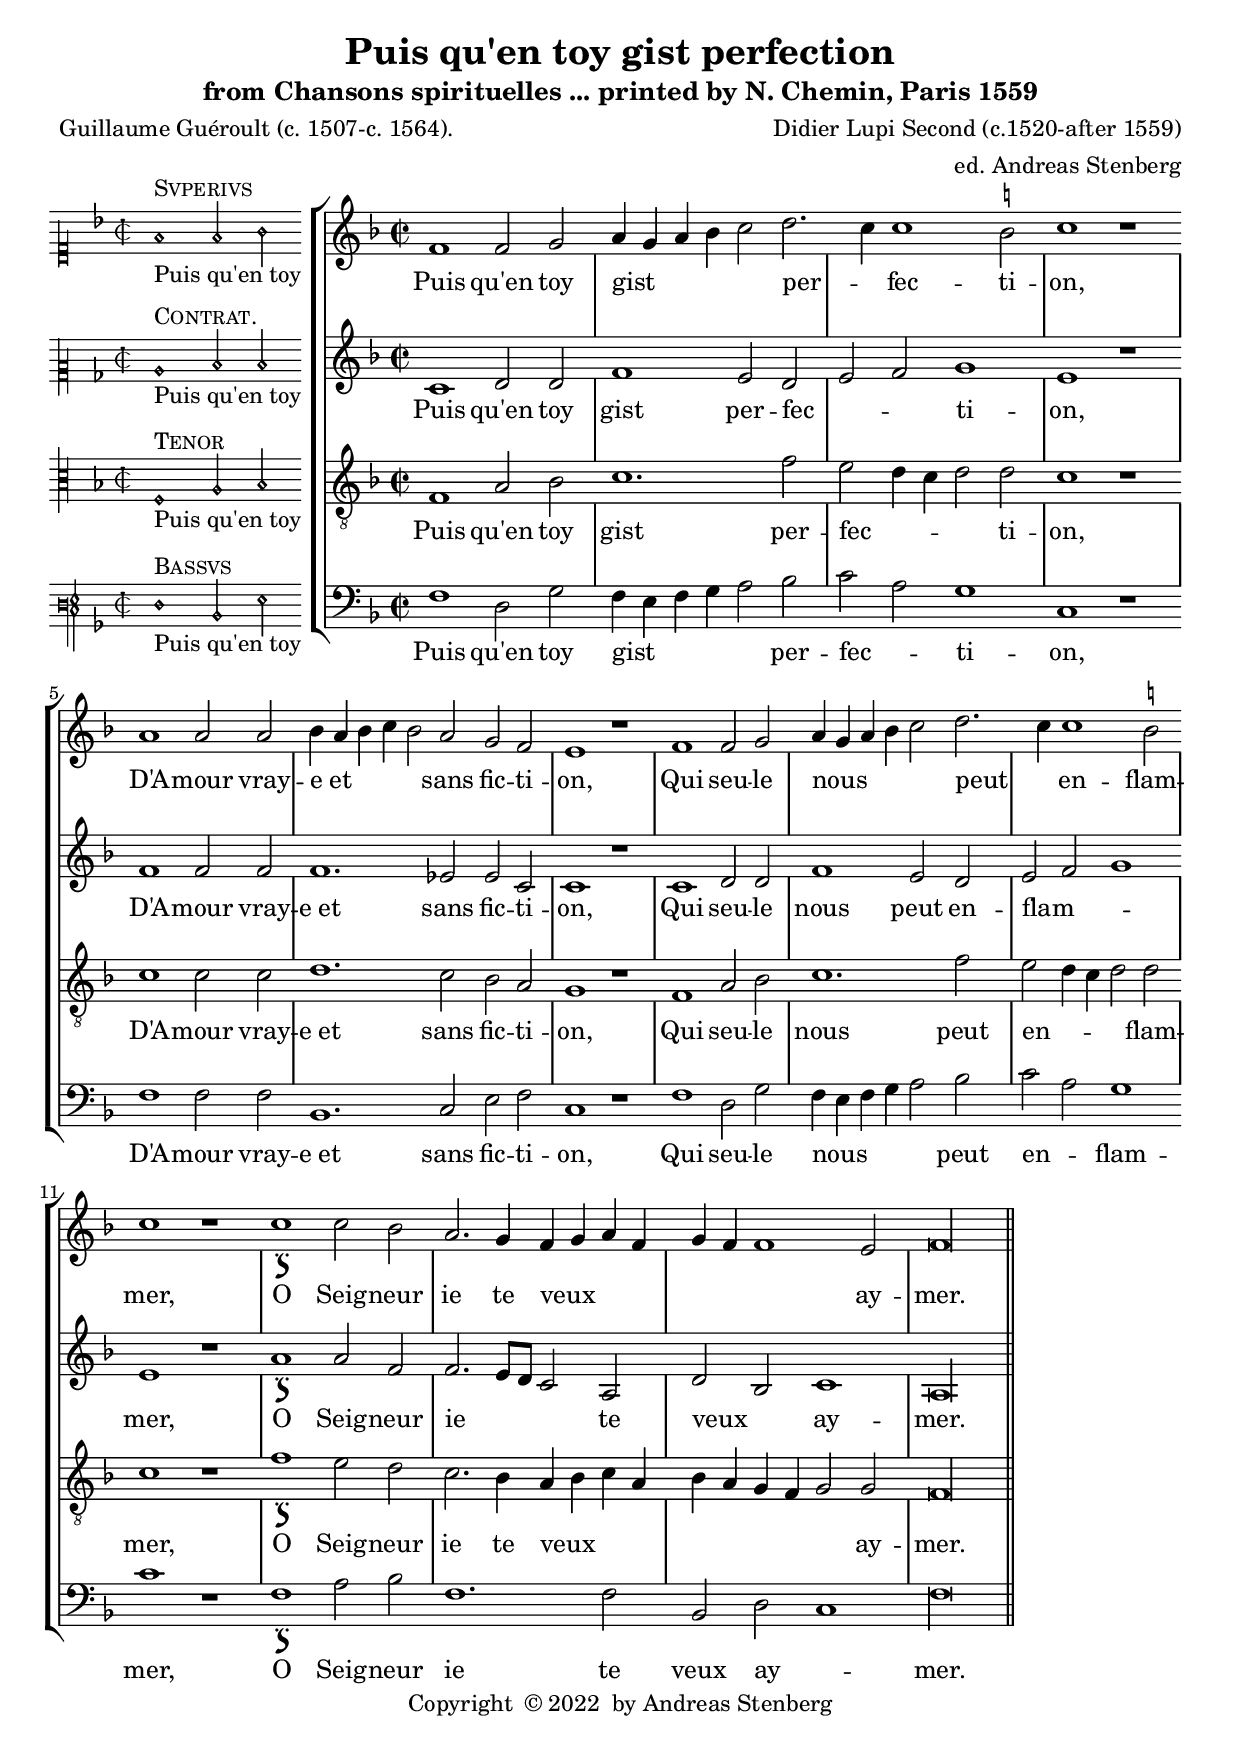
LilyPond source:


%%%%%%%%%%%%%%%%%%%%%%%%%%%%%%%%%%%%%%%%%%%%%%%%%%%%%%%%%%%%%%%%%%%
% This is a template based on the usual four part choir templater %
% where the voices have common lyrics at the the start but split  %
% to separate lyrics after a while.				  %
% This template is modyfied by AS from the one in the lilypond    %
% documentation.						  %
% This template is to be used for instance for fairly simple      %
% settings where the stanzas are set homophonicaly but twhere the %
% Chorus contains polyphony that require separate underlay for    %
% the different voices.						  %
%%%%%%%%%%%%%%%%%%%%%%%%%%%%%%%%%%%%%%%%%%%%%%%%%%%%%%%%%%%%%%%%%%%
\version "2.18.0"
\include "deutsch.ly"
ficta = \once \set suggestAccidentals =##t
timeTwo =   \set Timing.measureLength = #(ly:make-moment 2/2)
timeFour =   \set Timing.measureLength = #(ly:make-moment 4/2)
timeThree =   \set Timing.measureLength = #(ly:make-moment 6/2)


\header {
  title = \markup {
    \center-column {
      "Puis qu'en toy gist perfection"
      %      "Xxxx xxxx xxxxx"
      %      \vspace #0.5
    }
  }
  subtitle = "from Chansons spirituelles ... printed by N. Chemin, Paris 1559"
  composer = "Didier Lupi Second (c.1520-after 1559)"
  arranger = "ed. Andreas Stenberg"
  poet = "Guillaume Guéroult (c. 1507-c. 1564)."
  meter =""
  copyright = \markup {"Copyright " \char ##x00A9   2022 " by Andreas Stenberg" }
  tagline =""
}
global = {
  \key f \major
}

sopMusic = \relative c' {

  \set Score.tempoHideNote = ##t
  \tempo 1 = 76
  \time 2/2
  \override Staff.BarLine.transparent = ##t
  \timeFour
  f1 f2 g2
  a4\melisma g4 a4 b4 c2\melismaEnd d2.\melisma
  c4\melismaEnd c1 \ficta h2
  c1 r1
  a1 a2 a2

  \timeThree
  b4\melisma a4 b4 c4 b2\melismaEnd a2

  g2 f2 \timeFour e1
  r1 f1 f2 g2
  a4\melisma g4 a4 b4 c2\melismaEnd d2.\melisma
  c4\melismaEnd c1 \ficta h2

  c1 r1
}
sopPR = \relative c' {
  c'1_\signumcongruentiae c2 b2
  a2. g4 f4\melisma g4 a4 f4
  g4 f4 f1\melismaEnd e2
  \cadenzaOn
  f\longa*1/2
  \revert Staff.BarLine.transparent
  \bar "||"
  \cadenzaOff
}
sopWords = \lyricmode {
  Puis qu'en toy gist per -- fec -- ti -- on,
  D'A -- mour vray -- e_et sans fic -- ti -- on,
  Qui seu -- le nous peut en -- flam -- mer,
  O Seig -- neur ie te veux ay -- mer.
}
altoMusic = \relative c' {
  \override Staff.BarLine.transparent = ##t
  c1 d2 d2
  f1 e2 d2\melisma
  e2 f2\melismaEnd g1
  e1 r1
  f1 f2 f2

  f1. es2
  \ficta es2 c2 c1 r1
  c1 d2 d2
  f1 e2 d2
  e2\melisma f2 g1\melismaEnd

  e1 r1
}
altoPR = \relative c' {
  a'1_\signumcongruentiae a2 f2
  f2.\melisma e8 d8 c2\melismaEnd a2
  d2\melisma b2\melismaEnd c1
  a\longa*1/2
  \revert Staff.BarLine.transparent
}
altoWords = \lyricmode {
  Com -- ment
}
tenorMusic = \relative c {
  \clef "G_8"
  \override Staff.BarLine.transparent = ##t
  f1 a2 b2
  c1. f2
  e2\melisma d4 c4 d2\melismaEnd d2
  c1 r1
  c1 c2 c2

  d1. c2
  b2 a2 g1 r1
  f1 a2 b2
  c1. f2
  e2\melisma d4 c4 d2\melismaEnd d2

  c1 r1
}
TenorPR = \relative c' {
  f1_\signumcongruentiae e2 d2
  c2. b4 a4\melisma b4 c4 a4
  b4 a4 g4 f4 g2\melismaEnd g2
  f\longa*1/2


  \revert Staff.BarLine.transparent
}
tenorWords = \lyricmode {
  Com -- ment

}
bassMusic = \relative c {
  \override Staff.BarLine.transparent = ##t
  f1 d2 g2
  f4\melisma e4 f4 g4 a2\melismaEnd b2
  c2\melisma a2\melismaEnd g1
  c,1 r1
  f1 f2 f2
  b,1. c2
  e2 f2 c1
  r1
  f1 d2 g2
  f4\melisma e4 f4 g4 a2\melismaEnd b2
  c2\melisma a2\melismaEnd g1

  c1 r1
}
bassPR = \relative c {
  f1_\signumcongruentiae a2 b2
  f1. f2
  b,2 d2\melisma c1\melismaEnd
  f\longa*1/2
  \revert Staff.BarLine.transparent
}
bassWords = \lyricmode {
  Com -- ment
}
incipitDiscantus = \markup {
  \score {
    {
      %      \set Staff.instrumentName = #"Tenor "
      \override NoteHead.style = #'neomensural
      \override Rest.style = #'neomensural
      \override Staff.TimeSignature.style = #'mensural
      \cadenzaOn
      \clef "petrucci-c1"
      \key f \major
      \time 2/2

      f'1^\markup { \smallCaps"Svperivs"} _"Puis qu'en toy"
      f'2 g'2
    }
    \layout {
      \context {
        \Voice
        \remove "Ligature_bracket_engraver"
        \consists "Mensural_ligature_engraver"
      }
      line-width = 4.5\cm
    }
  }
}


incipitAltus = \markup {
  \score {
    {
      %      \set Staff.instrumentName = #"Tenor "
      \override NoteHead.style = #'neomensural
      \override Rest.style = #'neomensural
      \override Staff.TimeSignature.style = #'mensural
      \cadenzaOn
      \clef "petrucci-c2"
      \key f \major
      \time 2/2
      c'1^\markup \smallCaps"Contrat."_"Puis qu'en toy"
      d'2 d'2
    }
    \layout {
      \context {
        \Voice
        \remove "Ligature_bracket_engraver"
        \consists "Mensural_ligature_engraver"
      }
      line-width = 4.5\cm
    }
  }
}


incipitTenor = \markup {
  \score {
    {
      %      \set Staff.instrumentName = #"Tenor "
      \override NoteHead.style = #'neomensural
      \override Rest.style = #'neomensural
      \override Staff.TimeSignature.style = #'mensural
      \cadenzaOn
      \clef "petrucci-c3"
      \key f \major
      \time 2/2
      f1^\markup \smallCaps"Tenor" _"Puis qu'en toy"
      a2 b2
    }
    \layout {
      \context {
        \Voice
        \remove "Ligature_bracket_engraver"
        \consists "Mensural_ligature_engraver"
      }
      line-width = 5.0\cm
    }
  }
}
#(append! supported-clefs '(("mensural-f3" . ("clefs.mensural.f" 0 0))))

incipitBassus = \markup {
  \score {
    {
      %      \set Staff.instrumentName = #"Tenor "
      \override NoteHead.style = #'neomensural
      \override Rest.style = #'neomensural
      \override Staff.TimeSignature.style = #'mensural
      \cadenzaOn
      \clef "petrucci-f3"
      \key f \major
      \time 2/2
      f1^\markup \smallCaps"Bassvs"_"Puis qu'en toy"
      d2 g2
    }
    \layout {
      \context {
        \Voice
        \remove "Ligature_bracket_engraver"
        \consists "Mensural_ligature_engraver"
      }
      line-width = 4.5\cm
    }
  }
}



\score {
  <<
    \new StaffGroup \with {
      \override VerticalAxisGroup.staff-staff-spacing = #'((basic-distance . 12))
    } <<
      \new Staff = treble <<
        \set Staff.instrumentName = \incipitDiscantus
        \new Voice = "sopranos" {
          \set  Staff.midiInstrument ="choir aahs"
          %	\voiceOne
          << \global { \sopMusic \sopPR } >>
        }
      >>
      \new Lyrics = sopranos { s1 }

      \new Staff = "medius" <<
        \set Staff.instrumentName = \incipitAltus

        \new Voice = "altos" {
          %	\voiceTwo
          \set  Staff.midiInstrument ="choir aahs"
          << \global { \altoMusic \altoPR } >>
        }
      >>

      \new Lyrics = "altos" { s1 }
      \new Staff = tenors <<
        \set Staff.instrumentName = \incipitTenor

        \clef "treble"
        \new Voice = "tenors" {
          \set  Staff.midiInstrument ="choir aahs"
          %	\voiceOne
          << \global { \tenorMusic \TenorPR } >>
        }
      >>
      \new Lyrics = "tenors" { s1 }

      \new Staff ="basses" {
        \set Staff.instrumentName = \incipitBassus

        \new Voice = "basses" {
          \set  Staff.midiInstrument ="choir aahs"
          \clef "bass"
          %	\voiceTwo
          << \global { \bassMusic \bassPR } >>
        }
      }
    >>
    \new Lyrics = basses { s1 }
%% Comment in and out as needed
    \context Lyrics = sopranos \lyricsto sopranos \sopWords
    \context Lyrics = altos \lyricsto altos \sopWords
%    \context Lyrics = altos \lyricsto altos \altoWords
    \context Lyrics = tenors \lyricsto tenors \sopWords
%    \context Lyrics = tenors \lyricsto tenors \tenorWords
    \context Lyrics = basses \lyricsto basses \sopWords
%    \context Lyrics = basses \lyricsto basses \bassWords
  >>
  \layout {
    \context {
      \Score
      % no bars in staves
      %      \override BarLine.transparent = ##t

    }
    % the next three instructions keep the lyrics between the bar lines
    \context {
      \Lyrics
      \consists "Bar_engraver"
      \override BarLine.transparent = ##t
    }
    \context {
      \StaffGroup
      \consists "Separating_line_group_engraver"
    }
    \context {
      \Voice
      % no slurs
      \override Slur.transparent = ##t
      % Comment in the below "\remove" command to allow line
      % breaking also at those barlines where a note overlaps
      % into the next bar.  The command is commented out in this
      % short example score, but especially for large scores, you
      % will typically yield better line breaking and thus improve
      % overall spacing if you comment in the following command.
      %\remove "Forbid_line_break_engraver"
    }
    indent = 4.5\cm
  }

}

\markup {
  \column {

    \vspace #1

    \fill-line {
            \null
      \column {
        \line { 2 Car tu es Dieu sur tous les Dieux, }
        \line { \hspace #6 Ta main a formé les hauts Cieux, }
        \line { \hspace #6 La Terre ronde et haute mer: }
        \line { \hspace #6 O Seigneur ie te veux aymer. }

        \vspace #1.0

        \line { 3 Tu as créé l'Homme terrestre, }
        \line { \hspace #6 Tout ce qu'on void sur la terre estre, }
        \line { \hspace #6 Pour luy tu as voulu former: }
        \line { \hspace #6 O seigneur ie te veux aymer. }

        \vspace #1.0

        \line { 4 Adam malicieusement }
        \line { \hspace #6 Transgressa ton commandement, }
        \line { \hspace #6 Trop voulut de soy presumer: }
        \line { \hspace #6 O Seigneur ie te veux aymer. }

        \vspace #1.0

        \line { 5 Pour rachetter nostre nature, }
        \line { \hspace #6 Tu as ton cher fils à mort dure }
        \line { \hspace #6 Exposé, par torment amer: }
        \line { \hspace #6 O Seigneur ie te veux aymer. }

      }

      \null

      \column {


        \line { 6 Celuy qui n'auoit oncq' peché, }
        \line { \hspace #6 A souffrert pour nostre peché, }
        \line { \hspace #6 On l'a veu battre et diffamer: }
        \line { \hspace #6 O Seigneur ie te veux aymer. }

        \vspace #1.0

        \line { 7 Poutra doncq' ta benignité, }
        \line { \hspace #6 Ton Amour, ta grand' charité, }
        \line { \hspace #6 Bouche dire et langue exprimer: }
        \line { \hspace #6 O Seigneur ie te veux aymer. }

        \vspace #1.0

        \line { 8 Donqu' Seigneur par ta grand' bonté, }
        \line { \hspace #6 Plaise toy à ta volonté, }
        \line { \hspace #6 Mes desirs du tout conformer: }
        \line { \hspace #6 O Seigneur ie te veux aymer. }

      }

     \null

    }
  }
}

\markup {
  \column {

%    \fill-line {\smallCaps "Xxxxxx xxxx xxxx xxxxx "}

    \vspace #1

    \fill-line {
      \column {


        \vspace #1.0

      }
    }
  }
}
\score {
  <<
    \new StaffGroup <<
      \new Staff = treble <<
        \set Staff.instrumentName = \incipitDiscantus
        \new Voice = "sopranos" {
          \set  Staff.midiInstrument ="choir aahs"
          %	\voiceOne
          << \global { \sopMusic \sopPR \sopPR} >>
        }
      >>
      \new Lyrics = sopranos { s1 }

      \new Staff = "medius" <<
        \set Staff.instrumentName = \incipitAltus

        \new Voice = "altos" {
          %	\voiceTwo
          \set  Staff.midiInstrument ="choir aahs"
          << \global { \altoMusic \altoPR \altoPR } >>
        }
      >>

      \new Lyrics = "altos" { s1 }
      \new Staff = tenors <<
        \set Staff.instrumentName = \incipitTenor

        \clef "treble"
        \new Voice = "tenors" {
          \set  Staff.midiInstrument ="choir aahs"
          %	\voiceOne
          << \global { \tenorMusic \TenorPR \TenorPR } >>
        }
      >>
      \new Lyrics = "tenors" { s1 }

      \new Staff ="basses" {
        \set Staff.instrumentName = \incipitBassus

        \new Voice = "basses" {
          \set  Staff.midiInstrument ="choir aahs"
          \clef "G_8"
          %	\voiceTwo
          << \global { \bassMusic \bassPR \bassPR } >>
        }
      }
    >>
    \new Lyrics = basses { s1 }

    \context Lyrics = sopranos \lyricsto sopranos \sopWords
    \context Lyrics = altos \lyricsto altos \altoWords
    \context Lyrics = tenors \lyricsto tenors \tenorWords
    \context Lyrics = basses \lyricsto basses \bassWords
  >>
  \midi {}
}
\paper {
  ragged-bottom = ##t
  ragged-last-bottom = ##t
  ragged-last = ##t
}

%{
convert-ly.py (GNU LilyPond) 2.18.2  convert-ly.py: Processing `'...
Applying conversion: 2.15.7, 2.15.9, 2.15.10, 2.15.16, 2.15.17,
2.15.18, 2.15.19, 2.15.20, 2.15.25, 2.15.32, 2.15.39, 2.15.40,
2.15.42, 2.15.43, 2.16.0, 2.17.0, 2.17.4, 2.17.5, 2.17.6, 2.17.11,
2.17.14, 2.17.15, 2.17.18, 2.17.19, 2.17.20, 2.17.25, 2.17.27,
2.17.29, 2.17.97, 2.18.0
%}
